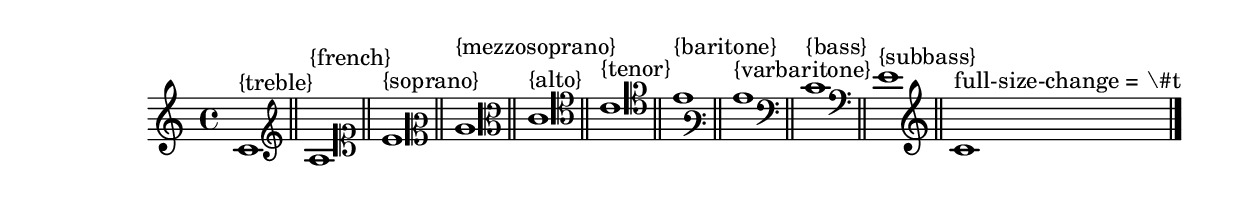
\version "2.3.22"

\header{

    texidoc=" Clefs with @code{full-size-change} should be typeset in
full size. For octaviated clefs, the ``8'' should appear closely above
or below the clef respectively."

}



\score {
       { 
       
         \clef "treble" c'1^"{treble}" \bar "||"
         \clef "french"c'1^"{french}" \bar "||"
         \clef "soprano"c'1^"{soprano}" \bar "||"
         \clef "mezzosoprano"c'1^"{mezzosoprano}" \bar "||"
         \clef "alto"c'1^"{alto}" \bar "||"
         \clef "tenor"c'1^"{tenor}" \bar "||"
         \clef "baritone"c'1^"{baritone}" \bar "||"
         \clef "varbaritone"c'1^"{varbaritone}" \bar "||"
         \clef "bass"c'1^"{bass}" \bar "||"
         \clef "subbass"c'1^"{subbass}" \bar "||"
	 \override Staff.Clef  #'full-size-change = ##t 
         \clef "treble" c'1^"full-size-change = \#t" \bar "|."
         }
         \layout{
	  raggedright = ##t
         }
}

